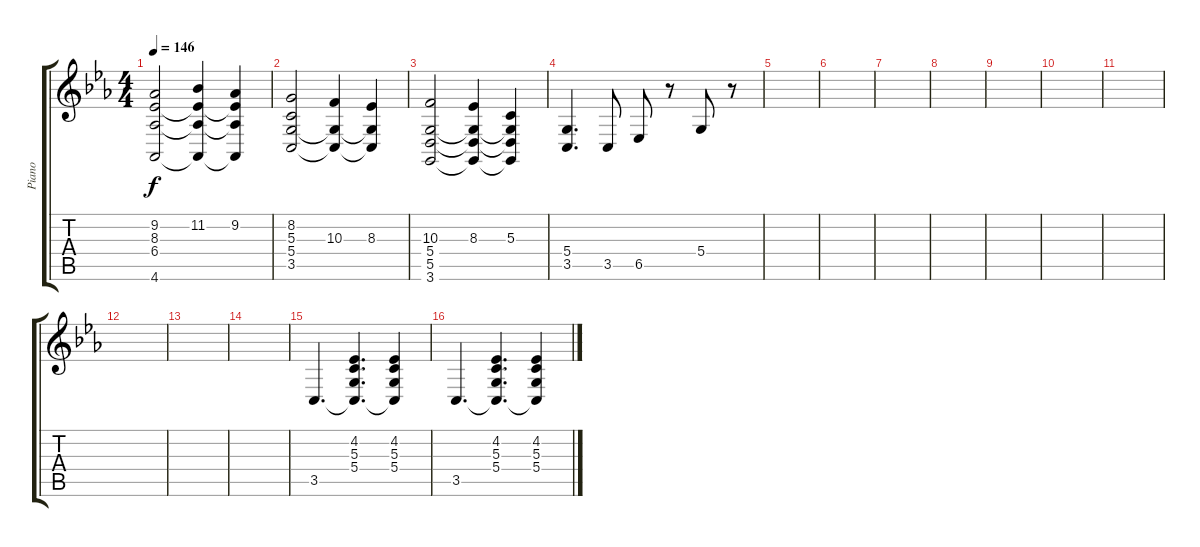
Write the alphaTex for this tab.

\track ("Piano" "Piano") {instrument brightacousticpiano}
\staff {score tabs}
\tuning (E4 B3 G3 D3 A2 E2) {hide}
\ts (4 4)
\tempo 146
\clef g2
\ks cminor
(9.2 8.3 6.4 4.6).2{dy f} (11.2 8.3{t} 6.4{t} 4.6{t}).4 (9.2 8.3{t} 6.4{t} 4.6{t}).4 |
(8.2 5.3 5.4 3.5).2 (10.3 5.4{t} 3.5{t}).4 (8.3 5.4{t} 3.5{t}).4 |
(10.3 5.4 5.5 3.6).2 (8.3 5.4{t} 5.5{t} 3.6{t}).4 (5.3 5.4{t} 5.5{t} 3.6{t}).4 |
(5.4 3.5).4{d} 3.5.8 6.5.8 r.8 5.4.8 r.8 |
|
|
|
|
|
|
|
|
|
|
3.5.4{d} (4.2 5.3 5.4 3.5{t}).4{d} (4.2 5.3 5.4 3.5{t}).4 |
3.5.4{d} (4.2 5.3 5.4 3.5{t}).4{d} (4.2 5.3 5.4 3.5{t}).4
